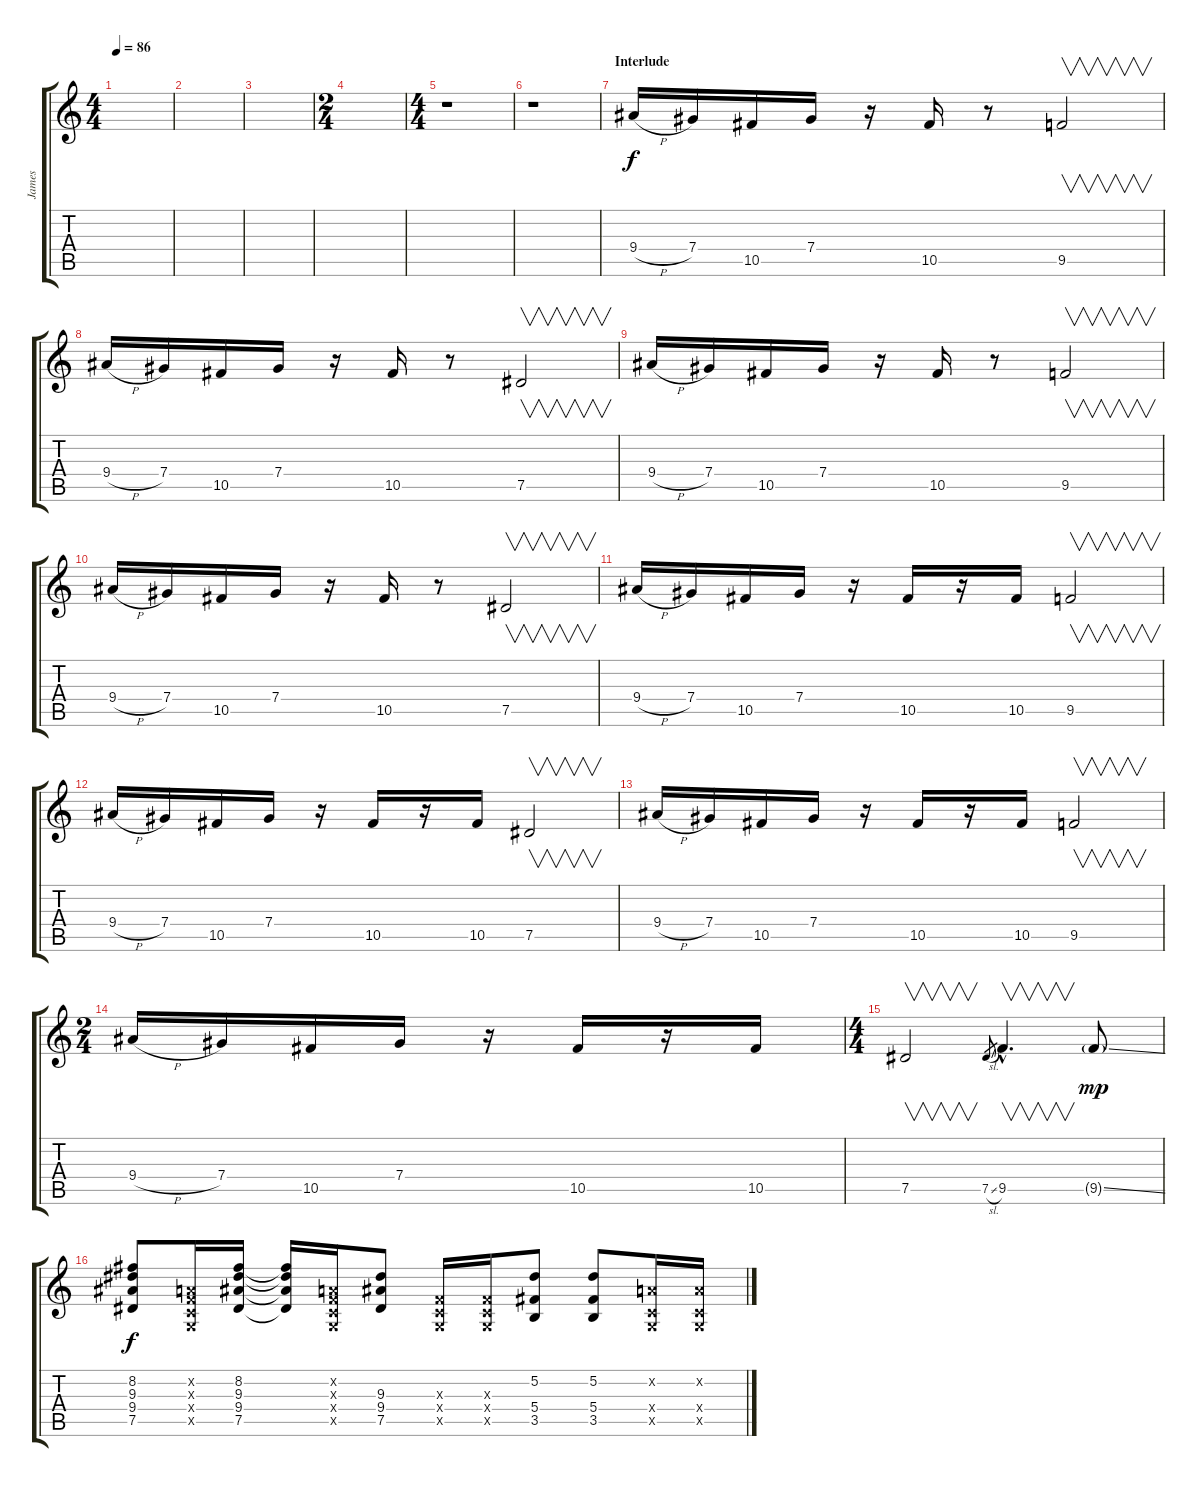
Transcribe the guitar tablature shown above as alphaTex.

\track ("James" "James") {instrument overdrivenguitar}
\staff {score tabs}
\tuning (Eb4 Bb3 Gb3 Db3 Ab2 Eb2) {hide}
\ts (4 4)
\tempo 86
\clef g2
\ks c
|
|
|
\ts (2 4)
|
\ts (4 4)
r.1 |
r.1 |
\section ("" "Interlude")
9.4{h}.16 7.4.16 10.5.16 7.4.16 r.16 10.5.16 r.8 9.5.2{v} |
9.4{h}.16 7.4.16 10.5.16 7.4.16 r.16 10.5.16 r.8 7.5.2{v} |
9.4{h}.16 7.4.16 10.5.16 7.4.16 r.16 10.5.16 r.8 9.5.2{v} |
9.4{h}.16 7.4.16 10.5.16 7.4.16 r.16 10.5.16 r.8 7.5.2{v} |
9.4{h}.16 7.4.16 10.5.16 7.4.16 r.16 10.5.16 r.16 10.5.16 9.5.2{v} |
9.4{h}.16 7.4.16 10.5.16 7.4.16 r.16 10.5.16 r.16 10.5.16 7.5.2{v} |
9.4{h}.16 7.4.16 10.5.16 7.4.16 r.16 10.5.16 r.16 10.5.16 9.5.2{v} |
\ts (2 4)
9.4{h}.16 7.4.16 10.5.16 7.4.16 r.16 10.5.16 r.16 10.5.16 |
\ts (4 4)
7.5.2{v} 7.5{sl}.8{gr} 9.5{hac}.4{v d} 9.5{ss g}.8{dy mp} |
(8.2 9.3 9.4 7.5).8{dy f} (-1.2{x} -1.3{x} -1.4{x} -1.5{x}).16 (8.2 9.3 9.4 7.5).16 (8.2{t} 9.3{t} 9.4{t} 7.5{t}).16 (-1.2{x} -1.3{x} -1.4{x} -1.5{x}).16 (9.3 9.4 7.5).8 (-1.3{x} -1.4{x} -1.5{x}).16 (-1.3{x} -1.4{x} -1.5{x}).16 (5.2 5.4 3.5).8 (5.2 5.4 3.5).8 (-1.2{x} -1.4{x} -1.5{x}).16 (-1.2{x} -1.4{x} -1.5{x}).16
